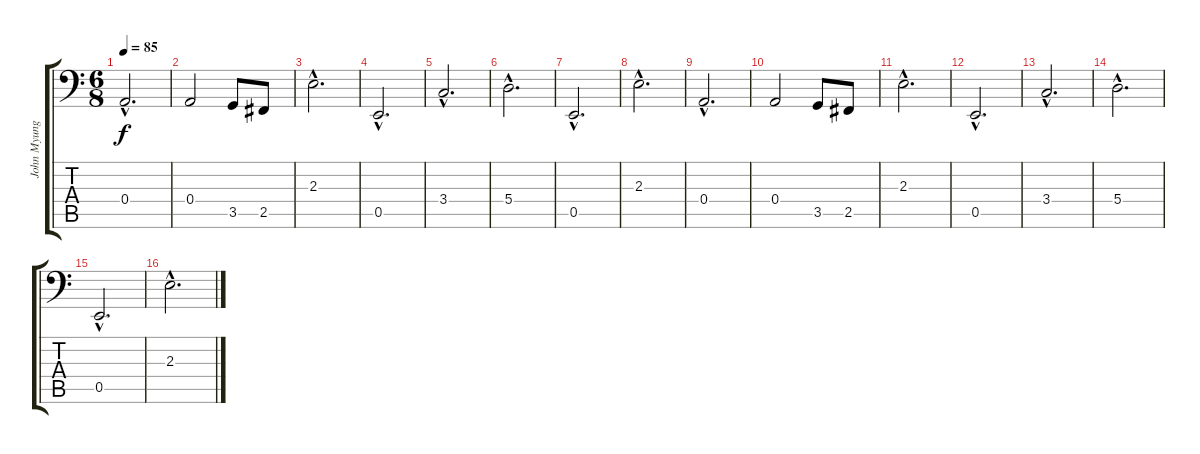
\track ("John Myung" "John Myung") {instrument electricbassfinger}
\staff {score tabs}
\tuning (C3 G2 D2 A1 E1 B0) {hide}
\ts (6 8)
\tempo 85
\clef f4
\ks c
0.4{hac}.2{d dy f} |
0.4.2 3.5.8 2.5.8 |
2.3{hac}.2{d} |
0.5{hac}.2{d} |
3.4{hac}.2{d} |
5.4{hac}.2{d} |
0.5{hac}.2{d} |
2.3{hac}.2{d} |
0.4{hac}.2{d} |
0.4.2 3.5.8 2.5.8 |
2.3{hac}.2{d} |
0.5{hac}.2{d} |
3.4{hac}.2{d} |
5.4{hac}.2{d} |
0.5{hac}.2{d} |
2.3{hac}.2{d}
